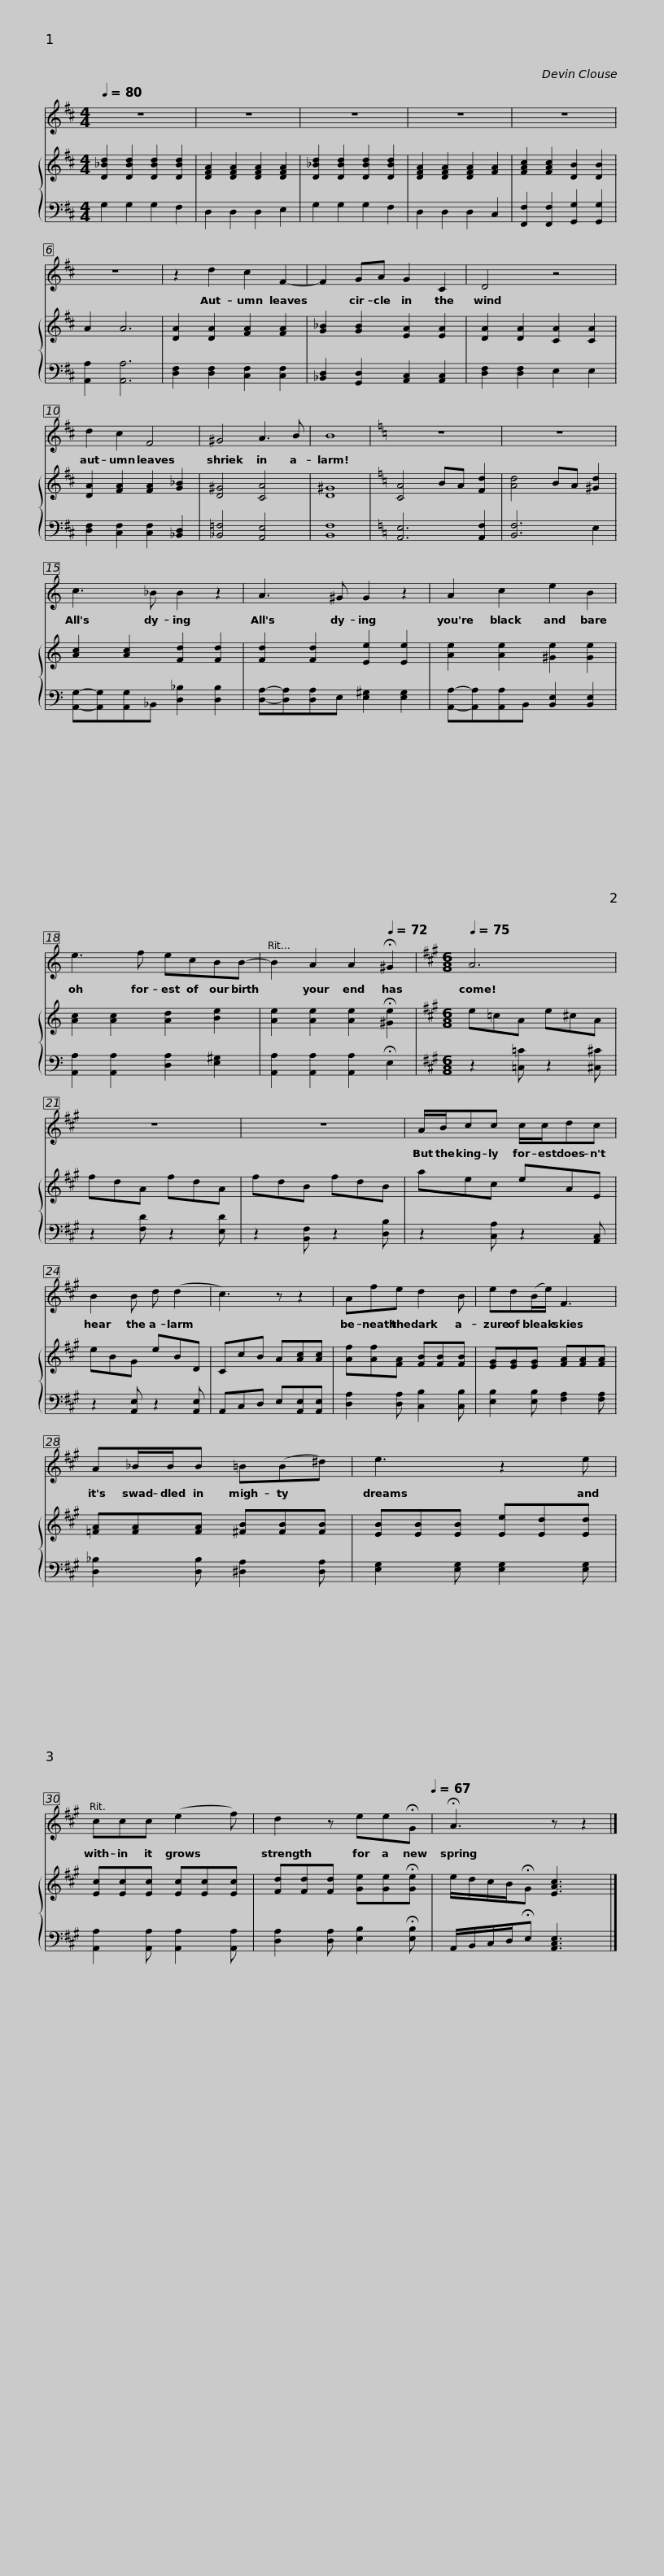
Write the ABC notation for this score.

X:1
%%score 1 { 2 | 3 }
L:1/8
Q:1/4=80
M:4/4
I:linebreak $
K:D
V:1 treble
V:2 treble
V:3 bass
V:1
 z8 | z8 | z8 | z8 | z8 | %5
 z8 | z2 d2 c2 F2- |$ F2 GA G2 C2 | D4 z4 | d2 c2 F4 | %10
 ^G4 A3 B | B8 |[K:C] z8 | z8 |$ c3 _B B2 z2 | %15
 A3 ^G G2 z2 | A2 c2 e2 B2 | e3 f ecBB- |$[Q:1/4=78] B2[Q:1/4=76] A2[Q:1/4=74] A2[Q:1/4=72] !fermata!^G2 |[K:A][M:6/8][Q:1/4=75] A6 | %20
 z6 | z6 | A/B/cc c/c/dc |$ B2 B d (d2 | c3) z z2 | %25
 Afe d2 B | ed(B/e/) F3 |$ A_B/B/B =B(B^d) | e3 z2 e |[Q:1/4=74] c[Q:1/4=73]c[Q:1/4=72]c[Q:1/4=71] (e2[Q:1/4=69] f)[Q:1/4=70] | %30
[Q:1/4=68] d2[Q:1/4=66] z[Q:1/4=65] e[Q:1/4=64]e[Q:1/4=63]!fermata!G[Q:1/4=67] |$ !fermata!A3 z z2 |] %32
V:2
 [D_Bd]2 [DBd]2 [DBd]2 [DBd]2 | [DFA]2 [DFA]2 [DFA]2 [DFA]2 | [D_Bd]2 [DBd]2 [DBd]2 [DBd]2 | [DFA]2 [DFA]2 [DFA]2 [FA]2 | [FAc]2 [FAc]2 [DB]2 [DB]2 | %5
 A2 A6 | [DA]2 [DA]2 [FA]2 [FA]2 |$ [G_B]2 [GB]2 [EA]2 [EA]2 | [DA]2 [DA]2 [CA]2 [CA]2 | [DA]2 [FA]2 [FA]2 [G_B]2 | %10
 [D^G]4 [CA]4 | [D^G]8 |[K:C] [CA]4 BA [Fd]2 | [Ad]4 BA [^Gd]2 |$ [Ac]2 [Ac]2 [Fd]2 [Fd]2 | %15
 [Fd]2 [Fd]2 [Ee]2 [Ee]2 | [Ae]2 [Ae]2 [^Ge]2 [Ge]2 | [Ac]2 [Ac]2 [Ad]2 [Be]2 |$ [Ae]2 [Ae]2 [Ae]2 !fermata![^Ge]2 |[K:A][M:6/8] e=cA e^cA | %20
 fdA fdA | fdB fdB | aec eAE |$ eBG eBD | CcB A[Ac][Ac] | %25
 [Af][Af][FA] [FB][FB][FB] | [EG][EG][EG] [FA][FA][FA] |$ [=FA][FA][FA] [^FB][FB][FB] | [EB][EB][EB] [Ee][Ed][Ed] | [Ec][Ec][Ec] [Ec][Ec][Ec] | %30
 [Fd][Fd][Fd] [Ge][Ge]!fermata![Ge] |$ e/d/c/B/!fermata!G [EAc]3 |] %32
V:3
 G,2 G,2 G,2 F,2 | D,2 D,2 D,2 E,2 | G,2 G,2 G,2 F,2 | D,2 D,2 D,2 C,2 | [F,,F,]2 [F,,F,]2 [G,,G,]2 [G,,G,]2 | %5
 [A,,A,]2 [A,,A,]6 | [D,F,]2 [D,F,]2 [C,F,]2 [C,F,]2 |$ [_B,,D,]2 [G,,D,]2 [A,,C,]2 [A,,C,]2 | [D,F,]2 [D,F,]2 E,2 E,2 | [D,F,]2 [C,F,]2 [C,F,]2 [_B,,D,]2 | %10
 [_B,,=F,]4 [A,,E,]4 | [B,,F,]8 |[K:C] [A,,E,]6 [A,,F,]2 | [B,,F,]6 E,2 |$ [A,,G,]-[A,,G,][A,,G,]_B,, [D,_B,]2 [D,B,]2 | %15
 [D,A,]-[D,A,][D,A,]E, [E,^G,]2 [E,G,]2 | [A,,A,]-[A,,A,][A,,A,]B,, [B,,E,]2 [B,,E,]2 | [A,,A,]2 [A,,A,]2 [D,A,]2 [E,^G,]2 |$ [A,,A,]2 [A,,A,]2 [A,,A,]2 !fermata!E,2 |[K:A][M:6/8] z2 [=C,=C] z2 [^C,^C] | %20
 z2 [F,D] z2 [E,D] | z2 [B,,F,] z2 [D,B,] | z2 [C,A,] z2 [A,,C,] |$ z2 [A,,E,] z2 [A,,E,] | A,,C,D, E,[A,,E,][A,,E,] | %25
 [D,A,]2 [D,A,] [C,B,]2 [C,B,] | [E,B,]2 [E,B,] [F,A,]2 [F,A,] |$ [D,_B,]2 [D,B,] [^D,A,]2 [D,A,] | [E,G,]2 [E,G,] [E,G,]2 [E,G,] | [A,,A,]2 [A,,A,] [A,,A,]2 [A,,A,] | %30
 [D,A,]2 [D,A,] [E,B,]2 !fermata![E,B,] |$ A,,/B,,/C,/D,/!fermata!E, [A,,C,E,]3 |] %32
